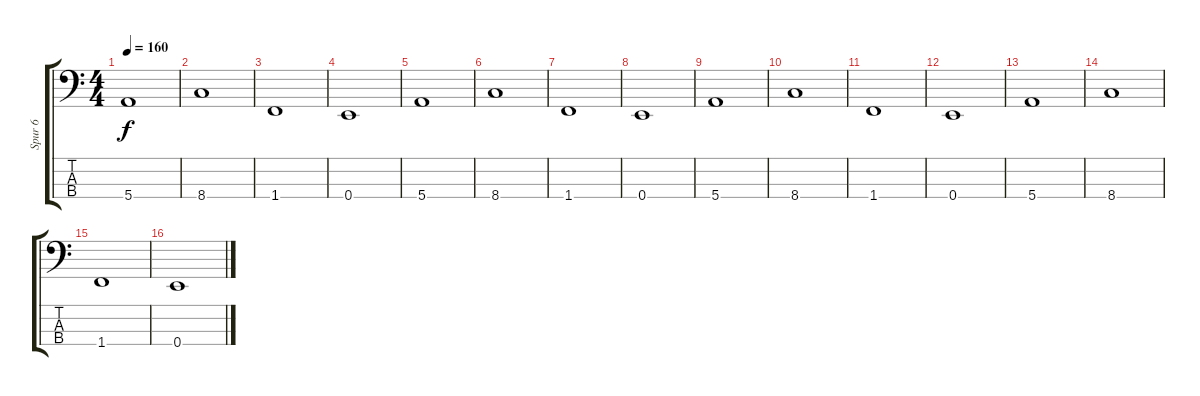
\track ("Spur 6" "Spur 6") {instrument fretlessbass}
\staff {score tabs}
\tuning (G2 D2 A1 E1) {hide}
\ts (4 4)
\tempo 160
\clef f4
\ks c
5.4.1{dy f volume 16} |
8.4.1 |
1.4.1 |
0.4.1 |
5.4.1{volume 16} |
8.4.1 |
1.4.1 |
0.4.1 |
5.4.1 |
8.4.1 |
1.4.1 |
0.4.1 |
5.4.1 |
8.4.1 |
1.4.1 |
0.4.1
